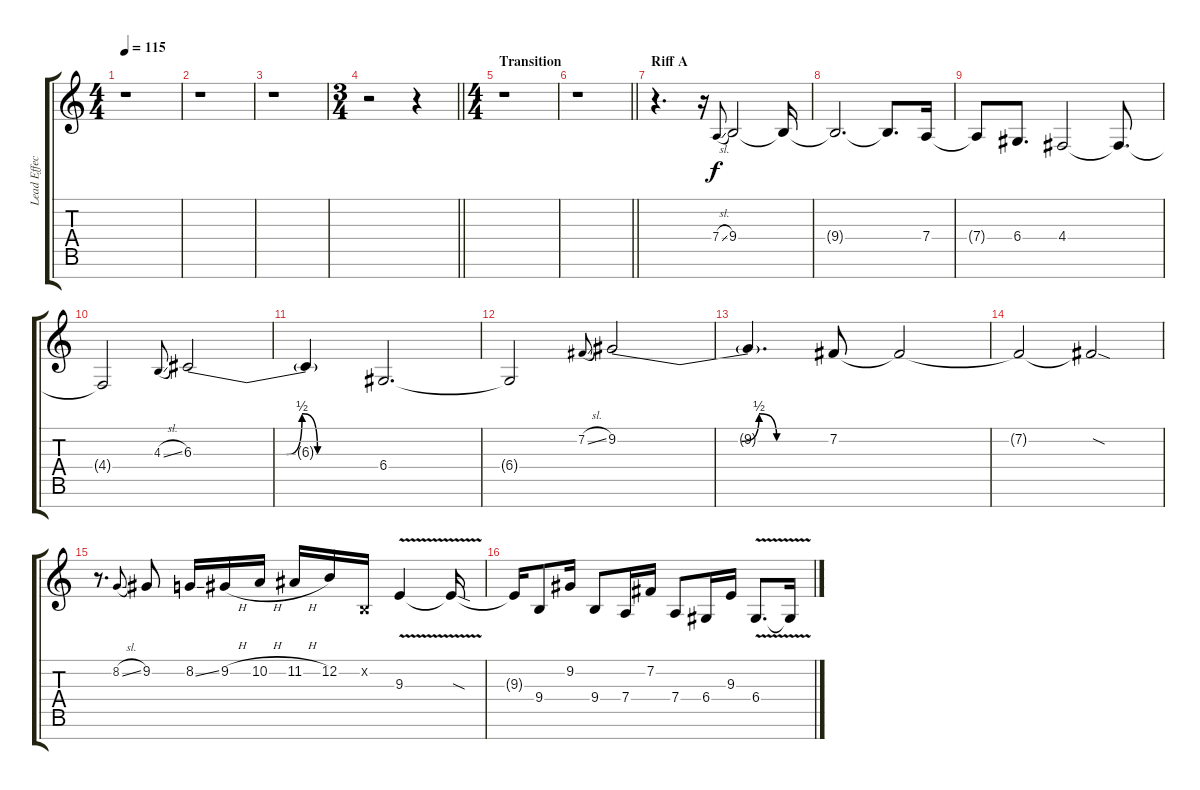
\track ("Lead Effect" "Lead Effec") {instrument lead1square}
\staff {score tabs}
\tuning (E4 B3 G3 D3 A2 E2 B1) {hide}
\ts (4 4)
\tempo 115
\clef g2
\ks c
r.1{dy f} |
r.1 |
r.1 |
\ts (3 4)
\barLineRight lightlight
r.2 r.4 |
\ts (4 4)
\section ("" "Transition")
r.1 |
\barLineRight lightlight
r.1 |
\section ("" "Riff A")
r.4{d} r.16 7.4{sl}.8{gr onbeat} 9.4.2 9.4{t}.16 |
9.4{t}.2{d} 9.4{t}.8{d} 7.4.16 |
7.4{t}.8 6.4.8{d} 4.4.2 4.4{t}.8{d} |
4.4{t}.2 4.3{sl}.8{gr onbeat} 6.3{be (custom 0 0 15 0 30 0 35 2 40 0 60 0)}.2 |
6.3{t}.4 6.4.2{d} |
6.4{t}.2 7.2{sl}.8{gr onbeat} 9.2{be (custom 0 0 35 0 40 2 45 0 60 0)}.2 |
9.2{t}.4{d} 7.2.8 7.2{t}.2 |
7.2{t}.2 7.2{sod t}.2 |
r.8{d} 8.2{sl}.8{gr onbeat} 9.2.8 8.2{ss}.16 9.2{h}.16 10.2{h}.16 11.2{h}.16 12.2.16 0.2{x}.16 9.3{v}.4 9.3{sod t}.16 |
9.3{t}.16 9.4.8 9.2.16 9.4.8 7.4.16 7.2.16 7.4.8 6.4.16 9.3.16 6.4{v}.8{d} 6.4{t}.16
